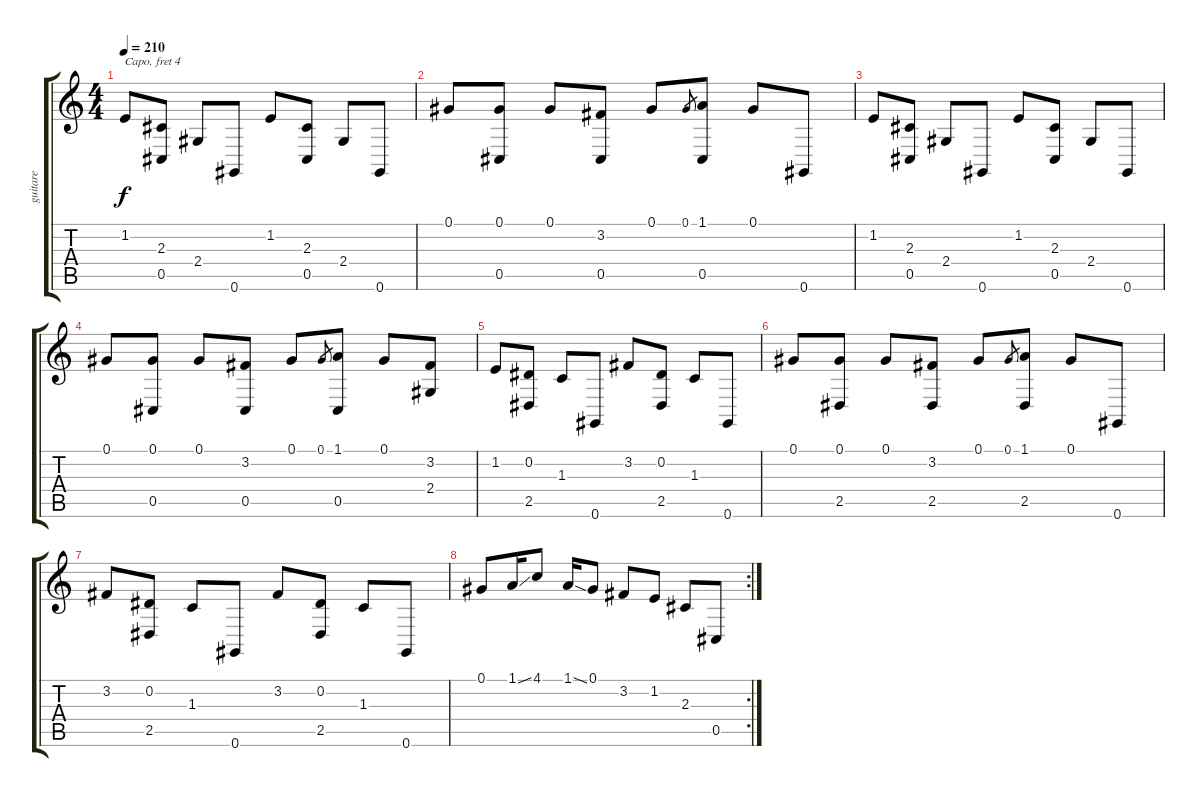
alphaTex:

\track ("guitare" "guitare") {instrument frenchhorn}
\staff {score tabs}
\capo 4
\tuning (E4 B3 G3 D3 A2 E2) {hide}
\ts (4 4)
\tempo 210
\clef g2
\ks c
1.2.8{dy f volume 16} (2.3 0.5).8 2.4.8 0.6.8 1.2.8 (2.3 0.5).8 2.4.8 0.6.8 |
0.1.8 (0.1 0.5).8 0.1.8 (3.2 0.5).8 0.1.8 0.1.8{gr} (1.1 0.5).8 0.1.8 0.6.8 |
1.2.8 (2.3 0.5).8 2.4.8 0.6.8 1.2.8 (2.3 0.5).8 2.4.8 0.6.8 |
0.1.8 (0.1 0.5).8 0.1.8 (3.2 0.5).8 0.1.8 0.1.8{gr} (1.1 0.5).8 0.1.8 (3.2 2.4).8 |
1.2.8 (0.2 2.5).8 1.3.8 0.6.8 3.2.8 (0.2 2.5).8 1.3.8 0.6.8 |
0.1.8 (0.1 2.5).8 0.1.8 (3.2 2.5).8 0.1.8 0.1.8{gr} (1.1 2.5).8 0.1.8 0.6.8 |
3.2.8 (0.2 2.5).8 1.3.8 0.6.8 3.2.8 (0.2 2.5).8 1.3.8 0.6.8 |
\rc 2
0.1.8 1.1{ss}.16 4.1.8 1.1{ss}.16 0.1.8 3.2.8 1.2.8 2.3.8 0.5.8
